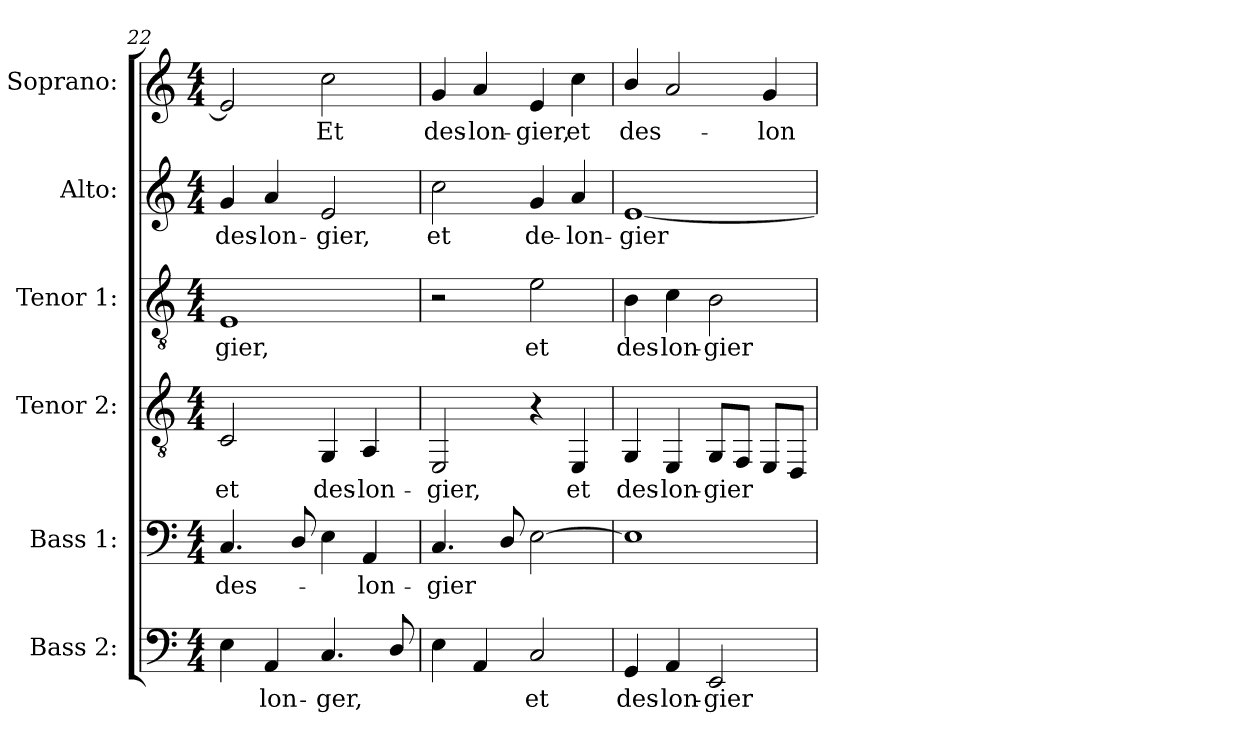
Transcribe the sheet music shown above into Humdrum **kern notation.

**kern	**text	**kern	**text	**kern	**text	**kern	**text	**kern	**text	**kern	**text
*part6	*part6	*part5	*part5	*part4	*part4	*part3	*part3	*part2	*part2	*part1	*part1
*staff6	*staff6	*staff5	*staff5	*staff4	*staff4	*staff3	*staff3	*staff2	*staff2	*staff1	*staff1
*I"Bass 2:	*	*I"Bass 1:	*	*I"Tenor 2:	*	*I"Tenor 1:	*	*I"Alto:	*	*I"Soprano:	*
*I'B.	*	*I'B.	*	*I'Tenor	*	*	*	*I'Alto 1	*	*I'S.	*
*clefF4	*	*clefF4	*	*clefGv2	*	*clefGv2	*	*clefG2	*	*clefG2	*
*	*	*	*	*	*	*ITrd7c12	*	*	*	*	*
*k[]	*	*k[]	*	*k[]	*	*k[]	*	*k[]	*	*k[]	*
*a:	*	*a:	*	*a:	*	*a:	*	*a:	*	*a:	*
*M4/4	*	*M4/4	*	*M4/4	*	*M4/4	*	*M4/4	*	*M4/4	*
=22	=22	=22	=22	=22	=22	=22	=22	=22	=22	=22	=22
!	!	!	!LO:LY:b:color=#000000	!	!	!	!	!	!	!	!
!	!	!	!	!	!LO:LY:b:color=#000000	!	!	!	!	!	!
!	!	!	!	!	!	!	!LO:LY:b:color=#000000	!	!	!	!
!	!	!	!	!	!	!	!	!	!LO:LY:b:color=#000000	!	!
4Ei\	.	4.Ci/	des-	2Ci/	et	1EEi	-gier,	4gi/	des-	2ei/]	.
!	!LO:LY:b:color=#000000	!	!	!	!	!	!	!	!	!	!
!	!	!	!	!	!	!	!	!	!LO:LY:b:color=#000000	!	!
4AAi/	-lon-	.	.	.	.	.	.	4ai/	-lon-	.	.
.	.	8Di/	.	.	.	.	.	.	.	.	.
!	!LO:LY:b:color=#000000	!	!	!	!	!	!	!	!	!	!
!	!	!	!	!	!LO:LY:b:color=#000000	!	!	!	!	!	!
!	!	!	!	!	!	!	!	!	!LO:LY:b:color=#000000	!	!
!	!	!	!	!	!	!	!	!	!	!	!LO:LY:b:color=#000000
4.Ci/	-ger,	4Ei\	.	4GGi/	des-	.	.	2ei/	-gier,	2cci\	Et
!	!	!	!LO:LY:b:color=#000000	!	!	!	!	!	!	!	!
!	!	!	!	!	!LO:LY:b:color=#000000	!	!	!	!	!	!
.	.	4AAi/	-lon-	4AAi/	-lon-	.	.	.	.	.	.
8Di/	.	.	.	.	.	.	.	.	.	.	.
=23	=23	=23	=23	=23	=23	=23	=23	=23	=23	=23	=23
!	!	!	!LO:LY:b:color=#000000	!	!	!	!	!	!	!	!
!	!	!	!	!	!LO:LY:b:color=#000000	!	!	!	!	!	!
!	!	!	!	!	!	!	!	!	!LO:LY:b:color=#000000	!	!
!	!	!	!	!	!	!	!	!	!	!	!LO:LY:b:color=#000000
4Ei\	.	4.Ci/	-gier	2EEi/	-gier,	2r	.	2cci\	et	4gi/	des-
!	!	!	!	!	!	!	!	!	!	!	!LO:LY:b:color=#000000
4AAi/	.	.	.	.	.	.	.	.	.	4ai/	-lon-
.	.	8Di/	.	.	.	.	.	.	.	.	.
!	!LO:LY:b:color=#000000	!	!	!	!	!	!	!	!	!	!
!	!	!	!	!	!	!	!LO:LY:b:color=#000000	!	!	!	!
!	!	!	!	!	!	!	!	!	!LO:LY:b:color=#000000	!	!
!	!	!	!	!	!	!	!	!	!	!	!LO:LY:b:color=#000000
2Ci/	et	[2Ei\	.	4r	.	2Ei\	et	4gi/	de-	4ei/	-gier,
!	!	!	!	!	!LO:LY:b:color=#000000	!	!	!	!	!	!
!	!	!	!	!	!	!	!	!	!LO:LY:b:color=#000000	!	!
!	!	!	!	!	!	!	!	!	!	!	!LO:LY:b:color=#000000
.	.	.	.	4EEi/	et	.	.	4ai/	-lon-	4cci\	et
=24	=24	=24	=24	=24	=24	=24	=24	=24	=24	=24	=24
!	!LO:LY:b:color=#000000	!	!	!	!	!	!	!	!	!	!
!	!	!	!	!	!LO:LY:b:color=#000000	!	!	!	!	!	!
!	!	!	!	!	!	!	!LO:LY:b:color=#000000	!	!	!	!
!	!	!	!	!	!	!	!	!	!LO:LY:b:color=#000000	!	!
!	!	!	!	!	!	!	!	!	!	!	!LO:LY:b:color=#000000
4GGi/	des-	1Ei]	.	4GGi/	des-	4BBi\	des-	[1ei	-gier	4bi/	des-
!	!LO:LY:b:color=#000000	!	!	!	!	!	!	!	!	!	!
!	!	!	!	!	!LO:LY:b:color=#000000	!	!	!	!	!	!
!	!	!	!	!	!	!	!LO:LY:b:color=#000000	!	!	!	!
4AAi/	-lon-	.	.	4EEi/	-lon-	4Ci\	-lon-	.	.	2ai/	.
!	!LO:LY:b:color=#000000	!	!	!	!	!	!	!	!	!	!
!	!	!	!	!	!LO:LY:b:color=#000000	!	!	!	!	!	!
!	!	!	!	!	!	!	!LO:LY:b:color=#000000	!	!	!	!
2EEi/	-gier	.	.	8GGi/L	-gier	2BBi\	-gier	.	.	.	.
.	.	.	.	8FFi/J	.	.	.	.	.	.	.
!	!	!	!	!	!	!	!	!	!	!	!LO:LY:b:color=#000000
.	.	.	.	8EEi/L	.	.	.	.	.	4gi/	-lon-
.	.	.	.	8DDi/J	.	.	.	.	.	.	.
=	=	=	=	=	=	=	=	=	=	=	=
*-	*-	*-	*-	*-	*-	*-	*-	*-	*-	*-	*-
